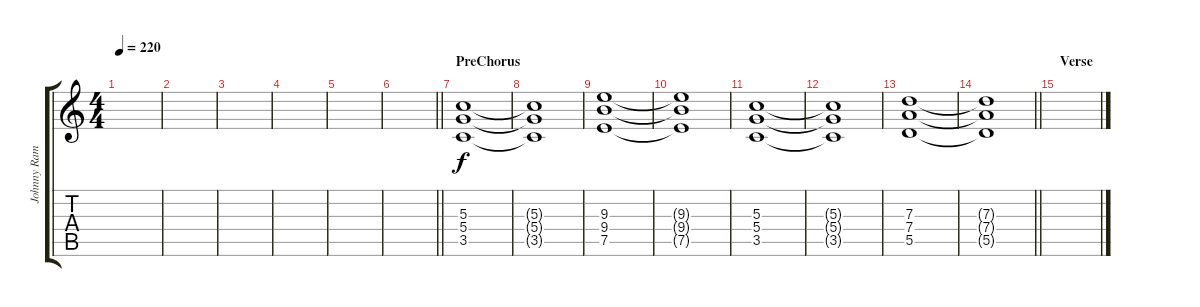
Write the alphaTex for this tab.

\track ("Johnny Ramone 2nd" "Johnny Ram") {instrument overdrivenguitar}
\staff {score tabs}
\tuning (E4 B3 G3 D3 A2 E2) {hide}
\ts (4 4)
\tempo 220
\clef g2
\ks c
|
|
|
|
|
\barLineRight lightlight
|
\section ("" "PreChorus")
(5.3 5.4 3.5).1 |
(5.3{t} 5.4{t} 3.5{t}).1 |
(9.3 9.4 7.5).1 |
(9.3{t} 9.4{t} 7.5{t}).1 |
(5.3 5.4 3.5).1 |
(5.3{t} 5.4{t} 3.5{t}).1 |
(7.3 7.4 5.5).1 |
\barLineRight lightlight
(7.3{t} 7.4{t} 5.5{t}).1 |
\section ("" "Verse")
